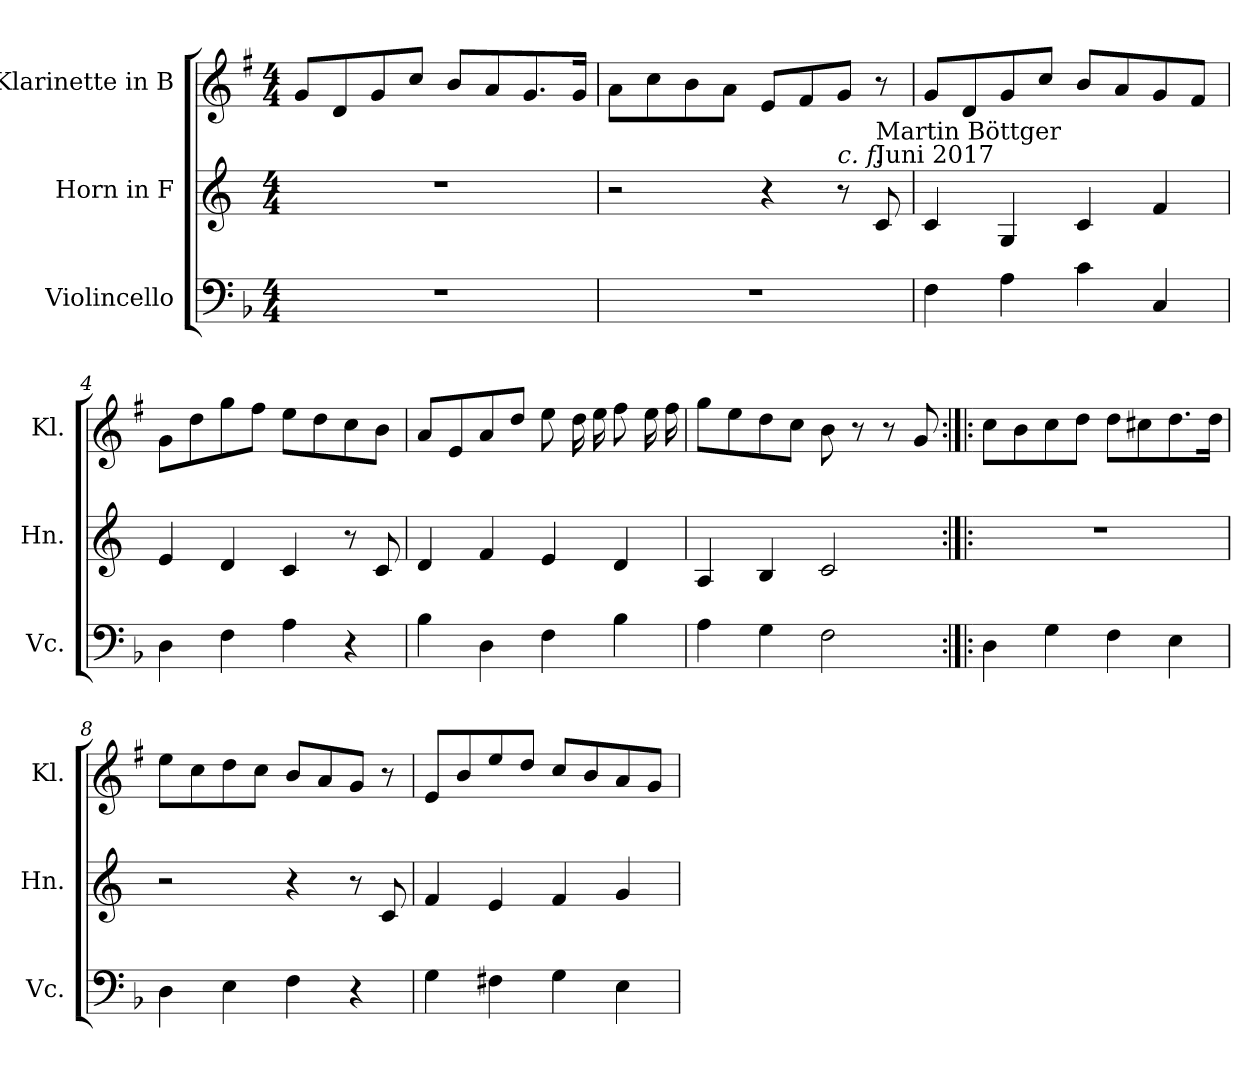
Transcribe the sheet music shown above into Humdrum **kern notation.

**kern	**kern	**kern
*part3	*part2	*part1
*staff3	*staff2	*staff1
*I"Violincello	*I"Horn in F	*I"Klarinette in B
*I'Vc.	*I'Hn.	*I'Kl.
*clefF4	*clefG2	*clefG2
*	*ITrd4c7	*ITrd1c2
*k[b-]	*k[b-]	*k[b-]
*F:	*F:	*F:
*M4/4	*M4/4	*M4/4
=1	=1	=1
1r	1r	8fL
.	.	8c
.	.	8f
.	.	8b-J
.	.	8aL
.	.	8g
.	.	8.f
.	.	16fJ
=2	=2	=2
1r	2r	8gL
.	.	8b-
.	.	8a
.	.	8gJ
.	4r	8dL
.	.	8e
!	!LO:TX:a:i:t=c. f.	!
.	8r	8fJ
!	!LO:TX:a:t=Martin Böttger\nJuni 2017	!
.	8F	8r
!!LO:LB:g=z
=3	=3	=3
4F	4F	8fL
.	.	8c
4A	4C	8f
.	.	8b-J
4c	4F	8aL
.	.	8g
4C	4B-	8f
.	.	8eJ
=4	=4	=4
4D	4A	8fL
.	.	8cc
4F	4G	8ff
.	.	8eeJ
4A	4F	8ddL
.	.	8cc
4r	8r	8b-
.	8F	8aJ
=5	=5	=5
4B-	4G	8gL
.	.	8d
4D	4B-	8g
.	.	8ccJ
4F	4A	8ddL
.	.	16ccL
.	.	16dd
4B-	4G	8ee
.	.	16ddL
.	.	16eeJJ
!!LO:LB:g=z
=6	=6	=6
4A	4D	8ffL
.	.	8dd
4G	4E	8cc
.	.	8b-J
2F	2F	8a
.	.	8r
.	.	8r
.	.	8f
=7:|!|:	=7:|!|:	=7:|!|:
4D	1r	8b-L
.	.	8a
4G	.	8b-
.	.	8ccJ
4F	.	8ccL
.	.	8bn
4E	.	8.cc
.	.	16ccJ
=8	=8	=8
4D	2r	8ddL
.	.	8b-
4E	.	8cc
.	.	8b-J
4F	4r	8aL
.	.	8g
4r	8r	8fJ
.	8F	8r
!!LO:LB:g=z
=9	=9	=9
4G	4B-	8dL
.	.	8a
4F#X	4A	8dd
.	.	8ccJ
4G	4B-	8b-L
.	.	8a
4E	4c	8g
.	.	8fJ
=	=	=
*-	*-	*-
